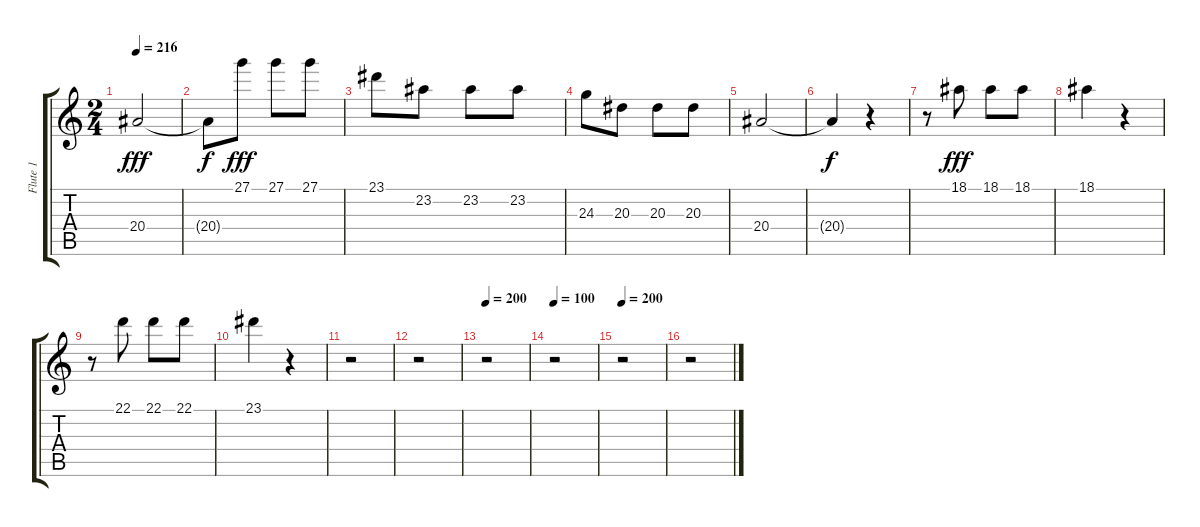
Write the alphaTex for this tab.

\track ("Flute 1" "Flute 1") {instrument flute}
\staff {score tabs}
\tuning (E4 B3 G3 D3 A2 E2) {hide}
\ts (2 4)
\tempo 216
\clef g2
\ks c
20.4.2{dy fff} |
20.4{t}.8{dy f} 27.1.8{dy fff} 27.1.8 27.1.8 |
23.1.8 23.2.8 23.2.8 23.2.8 |
24.3.8 20.3.8 20.3.8 20.3.8 |
20.4.2 |
20.4{t}.4{dy f} r.4 |
r.8 18.1.8{dy fff} 18.1.8 18.1.8 |
18.1.4 r.4 |
r.8 22.1.8 22.1.8 22.1.8 |
23.1.4 r.4 |
r.2 |
r.2 |
\tempo 200
r.2 |
\tempo 100
r.2 |
\tempo 200
r.2 |
r.2
